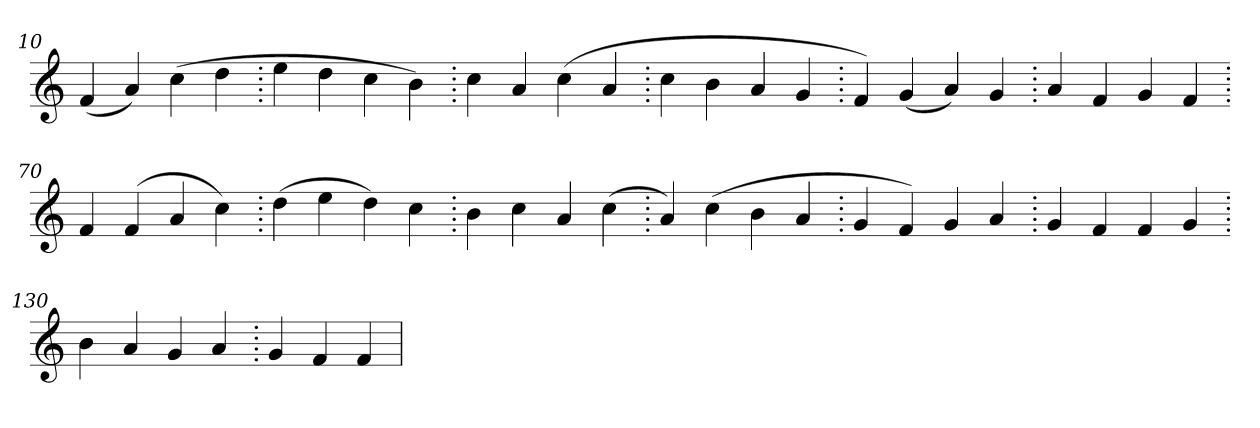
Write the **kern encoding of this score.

**kern
*part1
*staff1
*clefG2
=10.
(>4f
4a)
(>4cc
4dd
=20.
4ee
4dd
4cc
4b)
=30.
4cc
4a
(>4cc
4a
=40.
4cc
4b
4a
4g
=50.
4f)
(>4g
4a)
4g
=60.
4a
4f
4g
4f
=70.
4f
(>4f
4a
4cc)
=80.
(>4dd
4ee
4dd)
4cc
=90.
4b
4cc
4a
(>4cc
=100.
4a)
(>4cc
4b
4a
=110.
4g
4f)
4g
4a
=120.
4g
4f
4f
4g
=130.
4b
4a
4g
4a
=140.
4g
4f
4f
=
*-
